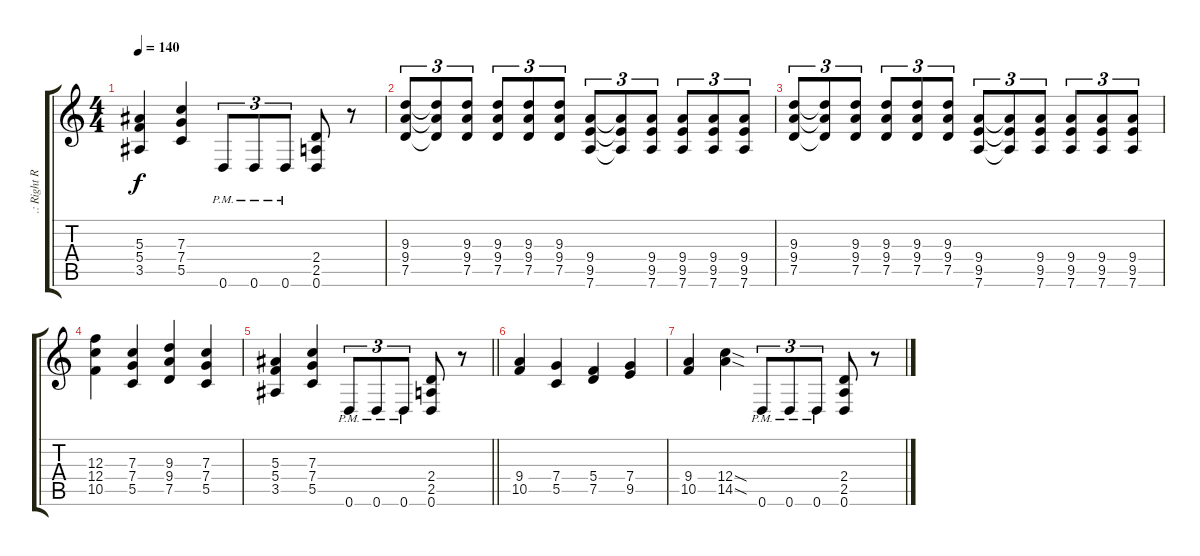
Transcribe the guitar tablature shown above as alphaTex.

\track (".: Right Rythm Guitar :." ".: Right R") {instrument distortionguitar}
\staff {score tabs}
\tuning (D4 A3 F3 C3 G2 D2) {hide}
\ts (4 4)
\tempo 140
\clef g2
\ks c
(5.3 5.4 3.5).4{dy f} (7.3 7.4 5.5).4 0.6{pm}.8{tu (3 2)} 0.6{pm}.8{tu (3 2)} 0.6{pm}.8{tu (3 2)} (2.4 2.5 0.6).8 r.8 |
(9.3 9.4 7.5).8{tu (3 2)} (9.3{t} 9.4{t} 7.5{t}).8{tu (3 2)} (9.3 9.4 7.5).8{tu (3 2)} (9.3 9.4 7.5).8{tu (3 2)} (9.3 9.4 7.5).8{tu (3 2)} (9.3 9.4 7.5).8{tu (3 2)} (9.4 9.5 7.6).8{tu (3 2)} (9.4{t} 9.5{t} 7.6{t}).8{tu (3 2)} (9.4 9.5 7.6).8{tu (3 2)} (9.4 9.5 7.6).8{tu (3 2)} (9.4 9.5 7.6).8{tu (3 2)} (9.4 9.5 7.6).8{tu (3 2)} |
(9.3 9.4 7.5).8{tu (3 2)} (9.3{t} 9.4{t} 7.5{t}).8{tu (3 2)} (9.3 9.4 7.5).8{tu (3 2)} (9.3 9.4 7.5).8{tu (3 2)} (9.3 9.4 7.5).8{tu (3 2)} (9.3 9.4 7.5).8{tu (3 2)} (9.4 9.5 7.6).8{tu (3 2)} (9.4{t} 9.5{t} 7.6{t}).8{tu (3 2)} (9.4 9.5 7.6).8{tu (3 2)} (9.4 9.5 7.6).8{tu (3 2)} (9.4 9.5 7.6).8{tu (3 2)} (9.4 9.5 7.6).8{tu (3 2)} |
(12.3 12.4 10.5).4 (7.3 7.4 5.5).4 (9.3 9.4 7.5).4 (7.3 7.4 5.5).4 |
\barLineRight lightlight
(5.3 5.4 3.5).4 (7.3 7.4 5.5).4 0.6{pm}.8{tu (3 2)} 0.6{pm}.8{tu (3 2)} 0.6{pm}.8{tu (3 2)} (2.4 2.5 0.6).8 r.8 |
\section ("" "")
(9.4 10.5).4 (7.4 5.5).4 (5.4 7.5).4 (7.4 9.5).4 |
(9.4 10.5).4 (12.4{sod} 14.5{sod}).4 0.6{pm}.8{tu (3 2)} 0.6{pm}.8{tu (3 2)} 0.6{pm}.8{tu (3 2)} (2.4 2.5 0.6).8 r.8
